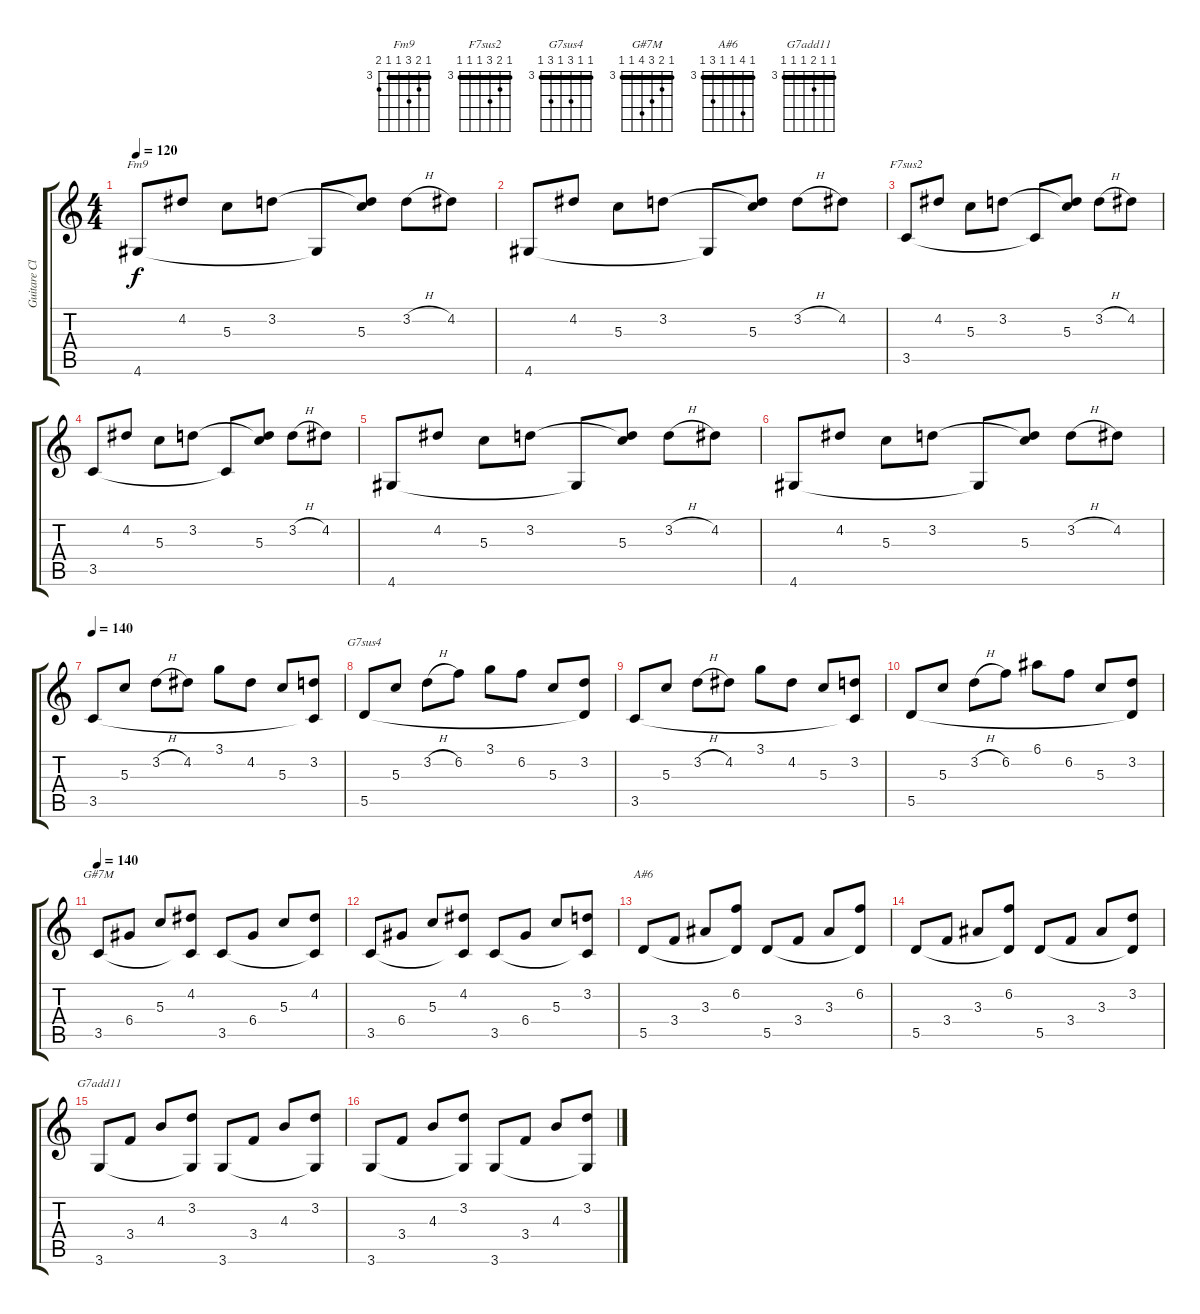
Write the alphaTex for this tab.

\track ("Guitare Classique" "Guitare Cl") {instrument acousticguitarnylon}
\staff {score tabs}
\tuning (E4 B3 G3 D3 A2 E2) {hide}
\chord ("Fm9" 3 4 5 3 3 4) {firstfret 3 barre 3}
\chord ("F7sus2" 3 4 5 3 3 3) {firstfret 3 barre 3}
\chord ("G7sus4" 3 3 5 3 5 3) {firstfret 3 barre 3}
\chord ("G#7M" 3 4 5 6 3 3) {firstfret 3 barre 3}
\chord ("A#6" 3 6 3 3 5 3) {firstfret 3 barre 3}
\chord ("G7add11" 3 3 4 3 3 3) {firstfret 3 barre 3}
\ts (4 4)
\tempo 120
\clef g2
\ks c
4.6.8{ch "Fm9" dy f} 4.2.8 5.3.8 3.2.8 4.6{t}.8 (3.2{t} 5.3).8 3.2{h}.8 4.2.8 |
4.6.8 4.2.8 5.3.8 3.2.8 4.6{t}.8 (3.2{t} 5.3).8 3.2{h}.8 4.2.8 |
3.5.8{ch "F7sus2"} 4.2.8 5.3.8 3.2.8 3.5{t}.8 (3.2{t} 5.3).8 3.2{h}.8 4.2.8 |
3.5.8 4.2.8 5.3.8 3.2.8 3.5{t}.8 (3.2{t} 5.3).8 3.2{h}.8 4.2.8 |
4.6.8 4.2.8 5.3.8 3.2.8 4.6{t}.8 (3.2{t} 5.3).8 3.2{h}.8 4.2.8 |
4.6.8 4.2.8 5.3.8 3.2.8 4.6{t}.8 (3.2{t} 5.3).8 3.2{h}.8 4.2.8 |
\tempo 140
3.5.8 5.3.8 3.2{h}.8 4.2.8 3.1.8 4.2.8 5.3.8 (3.2 3.5{t}).8 |
5.5.8{ch "G7sus4"} 5.3.8 3.2{h}.8 6.2.8 3.1.8 6.2.8 5.3.8 (3.2 5.5{t}).8 |
3.5.8 5.3.8 3.2{h}.8 4.2.8 3.1.8 4.2.8 5.3.8 (3.2 3.5{t}).8 |
5.5.8 5.3.8 3.2{h}.8 6.2.8 6.1.8 6.2.8 5.3.8 (3.2 5.5{t}).8 |
\tempo 140
3.5.8{ch "G#7M"} 6.4.8 5.3.8 (4.2 3.5{t}).8 3.5.8 6.4.8 5.3.8 (4.2 3.5{t}).8 |
3.5.8 6.4.8 5.3.8 (4.2 3.5{t}).8 3.5.8 6.4.8 5.3.8 (3.2 3.5{t}).8 |
5.5.8{ch "A#6"} 3.4.8 3.3.8 (6.2 5.5{t}).8 5.5.8 3.4.8 3.3.8 (6.2 5.5{t}).8 |
5.5.8 3.4.8 3.3.8 (6.2 5.5{t}).8 5.5.8 3.4.8 3.3.8 (3.2 5.5{t}).8 |
3.6.8{ch "G7add11"} 3.4.8 4.3.8 (3.2 3.6{t}).8 3.6.8 3.4.8 4.3.8 (3.2 3.6{t}).8 |
3.6.8 3.4.8 4.3.8 (3.2 3.6{t}).8 3.6.8 3.4.8 4.3.8 (3.2 3.6{t}).8
